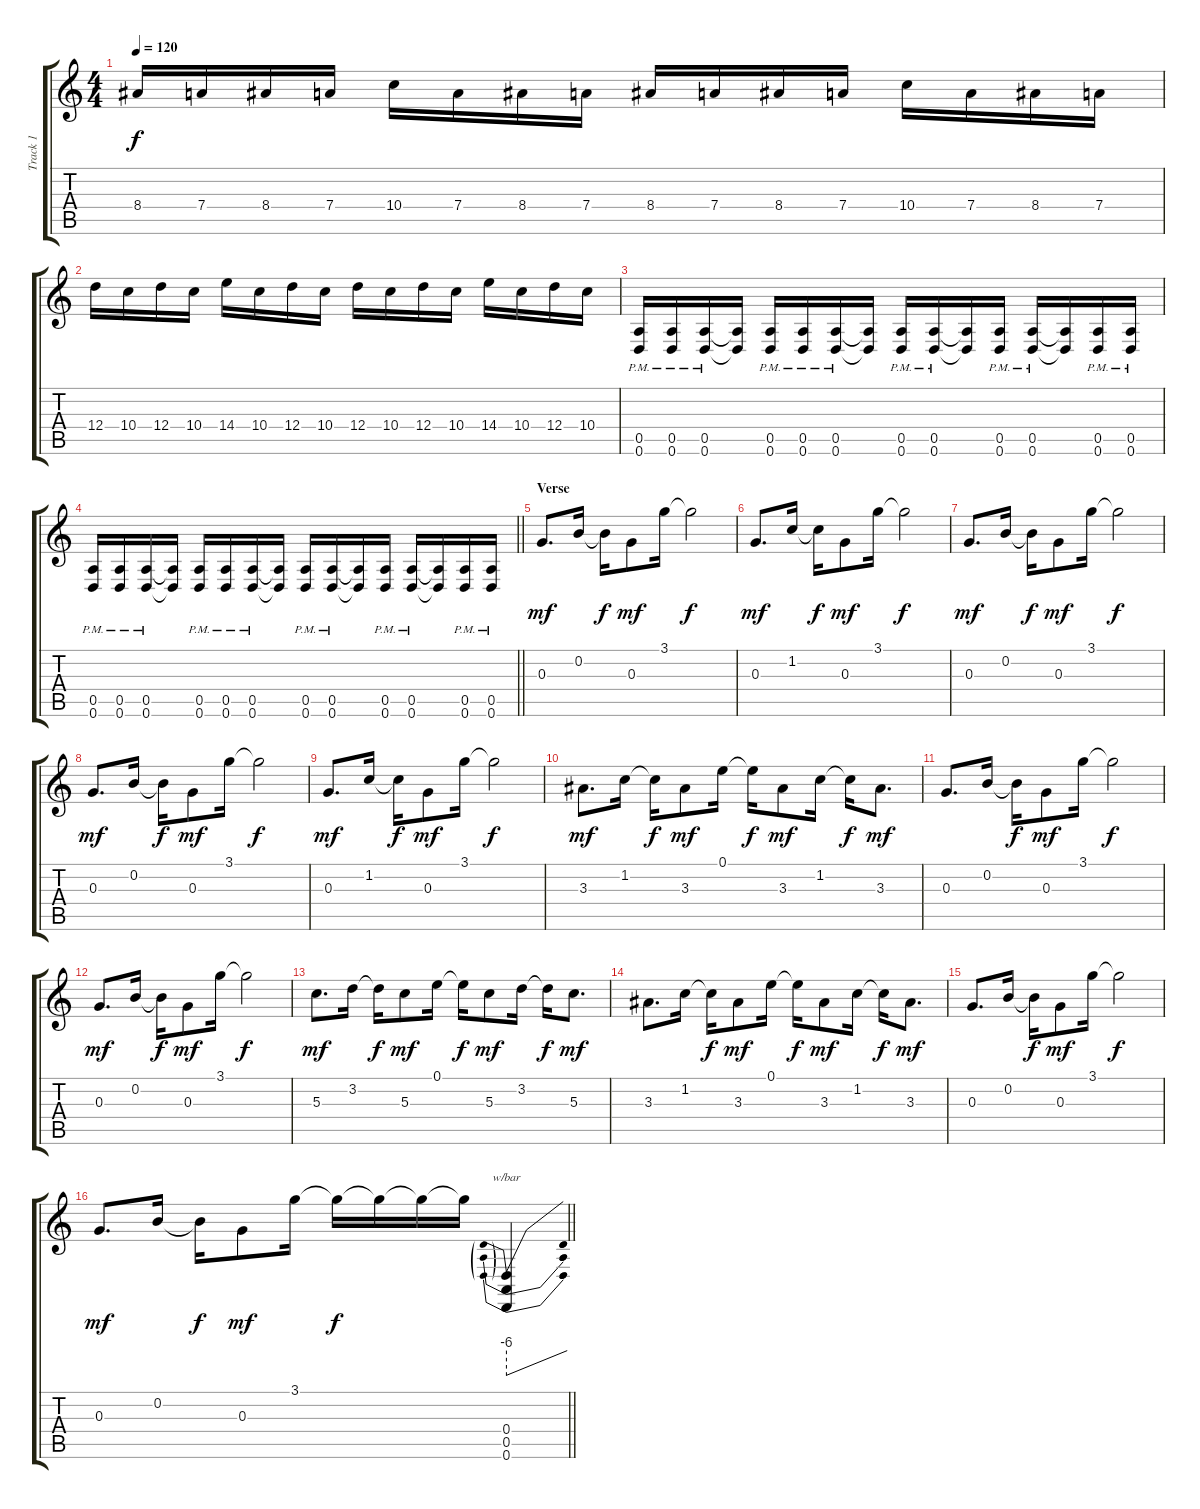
\track ("Track 1" "Track 1") {instrument distortionguitar}
\staff {score tabs}
\tuning (E4 B3 G3 D3 A2 D2) {hide}
\ts (4 4)
\tempo 120
\clef g2
\ks c
8.4.16{dy f} 7.4.16 8.4.16 7.4.16 10.4.16 7.4.16 8.4.16 7.4.16 8.4.16 7.4.16 8.4.16 7.4.16 10.4.16 7.4.16 8.4.16 7.4.16 |
12.4.16 10.4.16 12.4.16 10.4.16 14.4.16 10.4.16 12.4.16 10.4.16 12.4.16 10.4.16 12.4.16 10.4.16 14.4.16 10.4.16 12.4.16 10.4.16 |
(0.5{pm} 0.6{pm}).16 (0.5{pm} 0.6{pm}).16 (0.5{pm} 0.6{pm}).16 (0.5{t} 0.6{t}).16 (0.5{pm} 0.6{pm}).16 (0.5{pm} 0.6{pm}).16 (0.5{pm} 0.6{pm}).16 (0.5{t} 0.6{t}).16 (0.5{pm} 0.6{pm}).16 (0.5{pm} 0.6{pm}).16 (0.5{t} 0.6{t}).16 (0.5{pm} 0.6{pm}).16 (0.5{pm} 0.6{pm}).16 (0.5{t} 0.6{t}).16 (0.5{pm} 0.6{pm}).16 (0.5{pm} 0.6{pm}).16 |
\barLineRight lightlight
(0.5{pm} 0.6{pm}).16 (0.5{pm} 0.6{pm}).16 (0.5{pm} 0.6{pm}).16 (0.5{t} 0.6{t}).16 (0.5{pm} 0.6{pm}).16 (0.5{pm} 0.6{pm}).16 (0.5{pm} 0.6{pm}).16 (0.5{t} 0.6{t}).16 (0.5{pm} 0.6{pm}).16 (0.5{pm} 0.6{pm}).16 (0.5{t} 0.6{t}).16 (0.5{pm} 0.6{pm}).16 (0.5{pm} 0.6{pm}).16 (0.5{t} 0.6{t}).16 (0.5{pm} 0.6{pm}).16 (0.5{pm} 0.6{pm}).16 |
\section ("" "Verse")
0.3.8{d dy mf instrument acousticguitarnylon} 0.2.16 0.2{t}.16{dy f} 0.3.8{dy mf} 3.1.16 3.1{t}.2{dy f} |
0.3.8{d dy mf} 1.2.16 1.2{t}.16{dy f} 0.3.8{dy mf} 3.1.16 3.1{t}.2{dy f} |
0.3.8{d dy mf} 0.2.16 0.2{t}.16{dy f} 0.3.8{dy mf} 3.1.16 3.1{t}.2{dy f} |
0.3.8{d dy mf} 0.2.16 0.2{t}.16{dy f} 0.3.8{dy mf} 3.1.16 3.1{t}.2{dy f} |
0.3.8{d dy mf} 1.2.16 1.2{t}.16{dy f} 0.3.8{dy mf} 3.1.16 3.1{t}.2{dy f} |
3.3.8{d dy mf} 1.2.16 1.2{t}.16{dy f} 3.3.8{dy mf} 0.1.16 0.1{t}.16{dy f} 3.3.8{dy mf} 1.2.16 1.2{t}.16{dy f} 3.3.8{d dy mf} |
0.3.8{d} 0.2.16 0.2{t}.16{dy f} 0.3.8{dy mf} 3.1.16 3.1{t}.2{dy f} |
0.3.8{d dy mf} 0.2.16 0.2{t}.16{dy f} 0.3.8{dy mf} 3.1.16 3.1{t}.2{dy f} |
5.3.8{d dy mf} 3.2.16 3.2{t}.16{dy f} 5.3.8{dy mf} 0.1.16 0.1{t}.16{dy f} 5.3.8{dy mf} 3.2.16 3.2{t}.16{dy f} 5.3.8{d dy mf} |
3.3.8{d} 1.2.16 1.2{t}.16{dy f} 3.3.8{dy mf} 0.1.16 0.1{t}.16{dy f} 3.3.8{dy mf} 1.2.16 1.2{t}.16{dy f} 3.3.8{d dy mf} |
0.3.8{d} 0.2.16 0.2{t}.16{dy f} 0.3.8{dy mf} 3.1.16 3.1{t}.2{dy f} |
\barLineRight lightlight
0.3.8{d dy mf} 0.2.16 0.2{t}.16{dy f} 0.3.8{dy mf} 3.1.16 3.1{t}.16{dy f} 3.1{t}.16 3.1{t}.16 3.1{t}.16 (0.4 0.5 0.6).4{tbe (predivedive default 0 -24 60 0) instrument distortionguitar}
